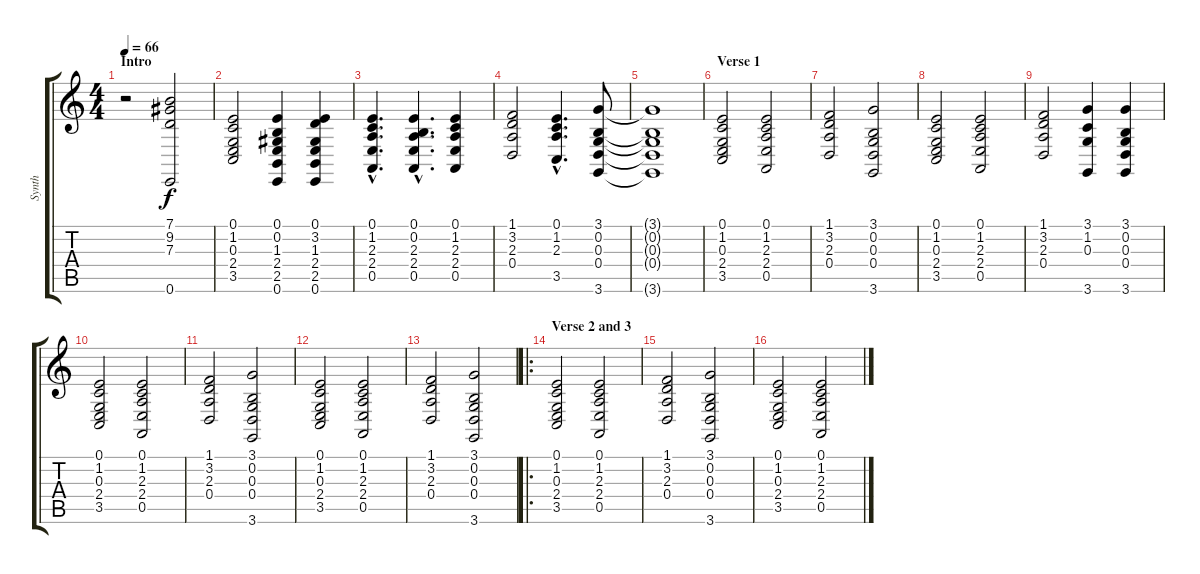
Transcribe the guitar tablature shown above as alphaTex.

\track ("Synth" "Synth") {instrument synthstrings1}
\staff {score tabs}
\tuning (E4 B3 G3 D3 A2 E2) {hide}
\ts (4 4)
\section ("" "Intro")
\tempo 66
\clef g2
\ks c
r.2{dy f instrument synthstrings1} (7.1 9.2 7.3 0.6).2 |
(0.1 1.2 0.3 2.4 3.5).2 (0.1 0.2 1.3 2.4 2.5 0.6).4 (0.1 3.2 1.3 2.4 2.5 0.6).4 |
(0.1{hac} 1.2{hac} 2.3{hac} 2.4{hac} 0.5{hac}).4{d} (0.1{hac} 0.2{hac} 2.3{hac} 2.4{hac} 0.5{hac}).4{d} (0.1 1.2 2.3 2.4 0.5).4 |
(1.1 3.2 2.3 0.4).2 (0.1{hac} 1.2{hac} 2.3{hac} 3.5{hac}).4{d} (3.1 0.2 0.3 0.4 3.6).8 |
(3.1{t} 0.2{t} 0.3{t} 0.4{t} 3.6{t}).1 |
\section ("" "Verse 1")
(0.1 1.2 0.3 2.4 3.5).2 (0.1 1.2 2.3 2.4 0.5).2 |
(1.1 3.2 2.3 0.4).2 (3.1 0.2 0.3 0.4 3.6).2 |
(0.1 1.2 0.3 2.4 3.5).2 (0.1 1.2 2.3 2.4 0.5).2 |
(1.1 3.2 2.3 0.4).2 (3.1 1.2 0.3 3.6).4 (3.1 0.2 0.3 0.4 3.6).4 |
(0.1 1.2 0.3 2.4 3.5).2 (0.1 1.2 2.3 2.4 0.5).2 |
(1.1 3.2 2.3 0.4).2 (3.1 0.2 0.3 0.4 3.6).2 |
(0.1 1.2 0.3 2.4 3.5).2 (0.1 1.2 2.3 2.4 0.5).2 |
(1.1 3.2 2.3 0.4).2 (3.1 0.2 0.3 0.4 3.6).2 |
\ro
\section ("" "Verse 2 and 3")
(0.1 1.2 0.3 2.4 3.5).2 (0.1 1.2 2.3 2.4 0.5).2 |
(1.1 3.2 2.3 0.4).2 (3.1 0.2 0.3 0.4 3.6).2 |
(0.1 1.2 0.3 2.4 3.5).2 (0.1 1.2 2.3 2.4 0.5).2
